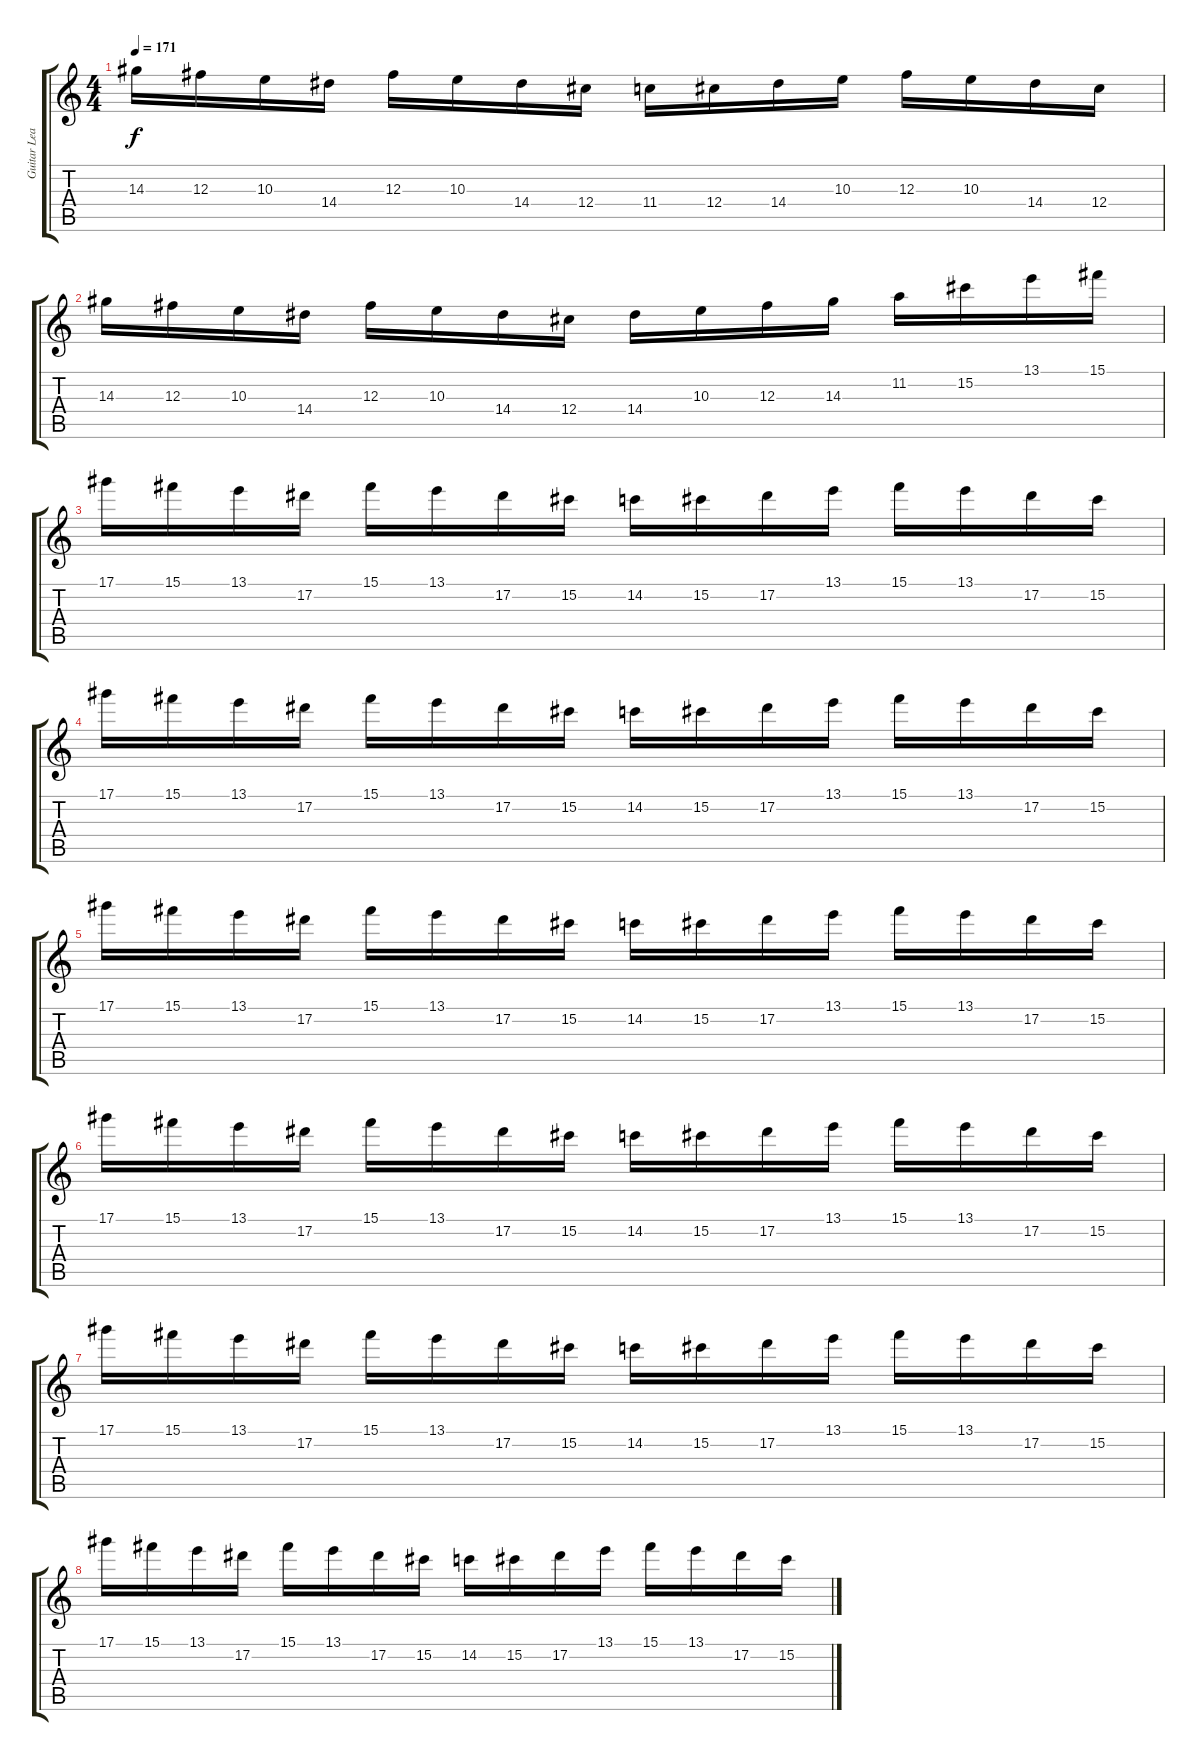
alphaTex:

\track ("Guitar Lead" "Guitar Lea") {instrument distortionguitar}
\staff {score tabs}
\tuning (Eb4 Bb3 Gb3 Db3 Ab2 Eb2) {hide}
\ts (4 4)
\tempo 171
\clef g2
\ks c
14.3.16{dy f} 12.3.16 10.3.16 14.4.16 12.3.16 10.3.16 14.4.16 12.4.16 11.4.16 12.4.16 14.4.16 10.3.16 12.3.16 10.3.16 14.4.16 12.4.16 |
14.3.16 12.3.16 10.3.16 14.4.16 12.3.16 10.3.16 14.4.16 12.4.16 14.4.16 10.3.16 12.3.16 14.3.16 11.2.16 15.2.16 13.1.16 15.1.16 |
17.1.16 15.1.16 13.1.16 17.2.16 15.1.16 13.1.16 17.2.16 15.2.16 14.2.16 15.2.16 17.2.16 13.1.16 15.1.16 13.1.16 17.2.16 15.2.16 |
17.1.16 15.1.16 13.1.16 17.2.16 15.1.16 13.1.16 17.2.16 15.2.16 14.2.16 15.2.16 17.2.16 13.1.16 15.1.16 13.1.16 17.2.16 15.2.16 |
17.1.16 15.1.16 13.1.16 17.2.16 15.1.16 13.1.16 17.2.16 15.2.16 14.2.16 15.2.16 17.2.16 13.1.16 15.1.16 13.1.16 17.2.16 15.2.16 |
17.1.16 15.1.16 13.1.16 17.2.16 15.1.16 13.1.16 17.2.16 15.2.16 14.2.16 15.2.16 17.2.16 13.1.16 15.1.16 13.1.16 17.2.16 15.2.16 |
17.1.16 15.1.16 13.1.16 17.2.16 15.1.16 13.1.16 17.2.16 15.2.16 14.2.16 15.2.16 17.2.16 13.1.16 15.1.16 13.1.16 17.2.16 15.2.16 |
17.1.16 15.1.16 13.1.16 17.2.16 15.1.16 13.1.16 17.2.16 15.2.16 14.2.16 15.2.16 17.2.16 13.1.16 15.1.16 13.1.16 17.2.16 15.2.16
